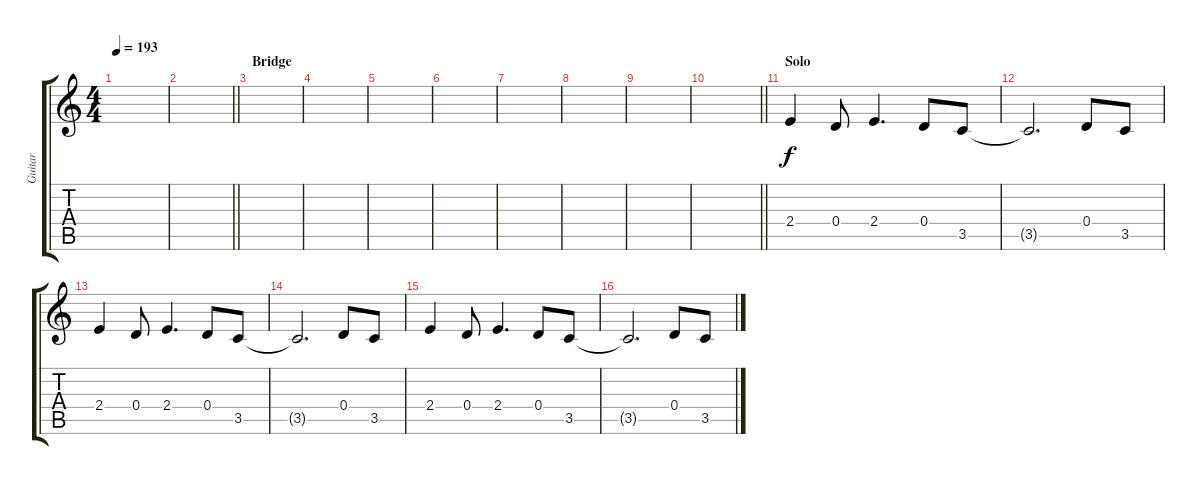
\track ("Guitar" "Guitar") {instrument distortionguitar}
\staff {score tabs}
\tuning (E4 B3 G3 D3 A2 E2) {hide}
\ts (4 4)
\tempo 193
\clef g2
\ks c
|
\barLineRight lightlight
|
\section ("" "Bridge")
|
|
|
|
|
|
|
\barLineRight lightlight
|
\section ("" "Solo")
2.4.4 0.4.8 2.4.4{d} 0.4.8 3.5.8 |
3.5{t}.2{d} 0.4.8 3.5.8 |
2.4.4 0.4.8 2.4.4{d} 0.4.8 3.5.8 |
3.5{t}.2{d} 0.4.8 3.5.8 |
2.4.4 0.4.8 2.4.4{d} 0.4.8 3.5.8 |
3.5{t}.2{d} 0.4.8 3.5.8
